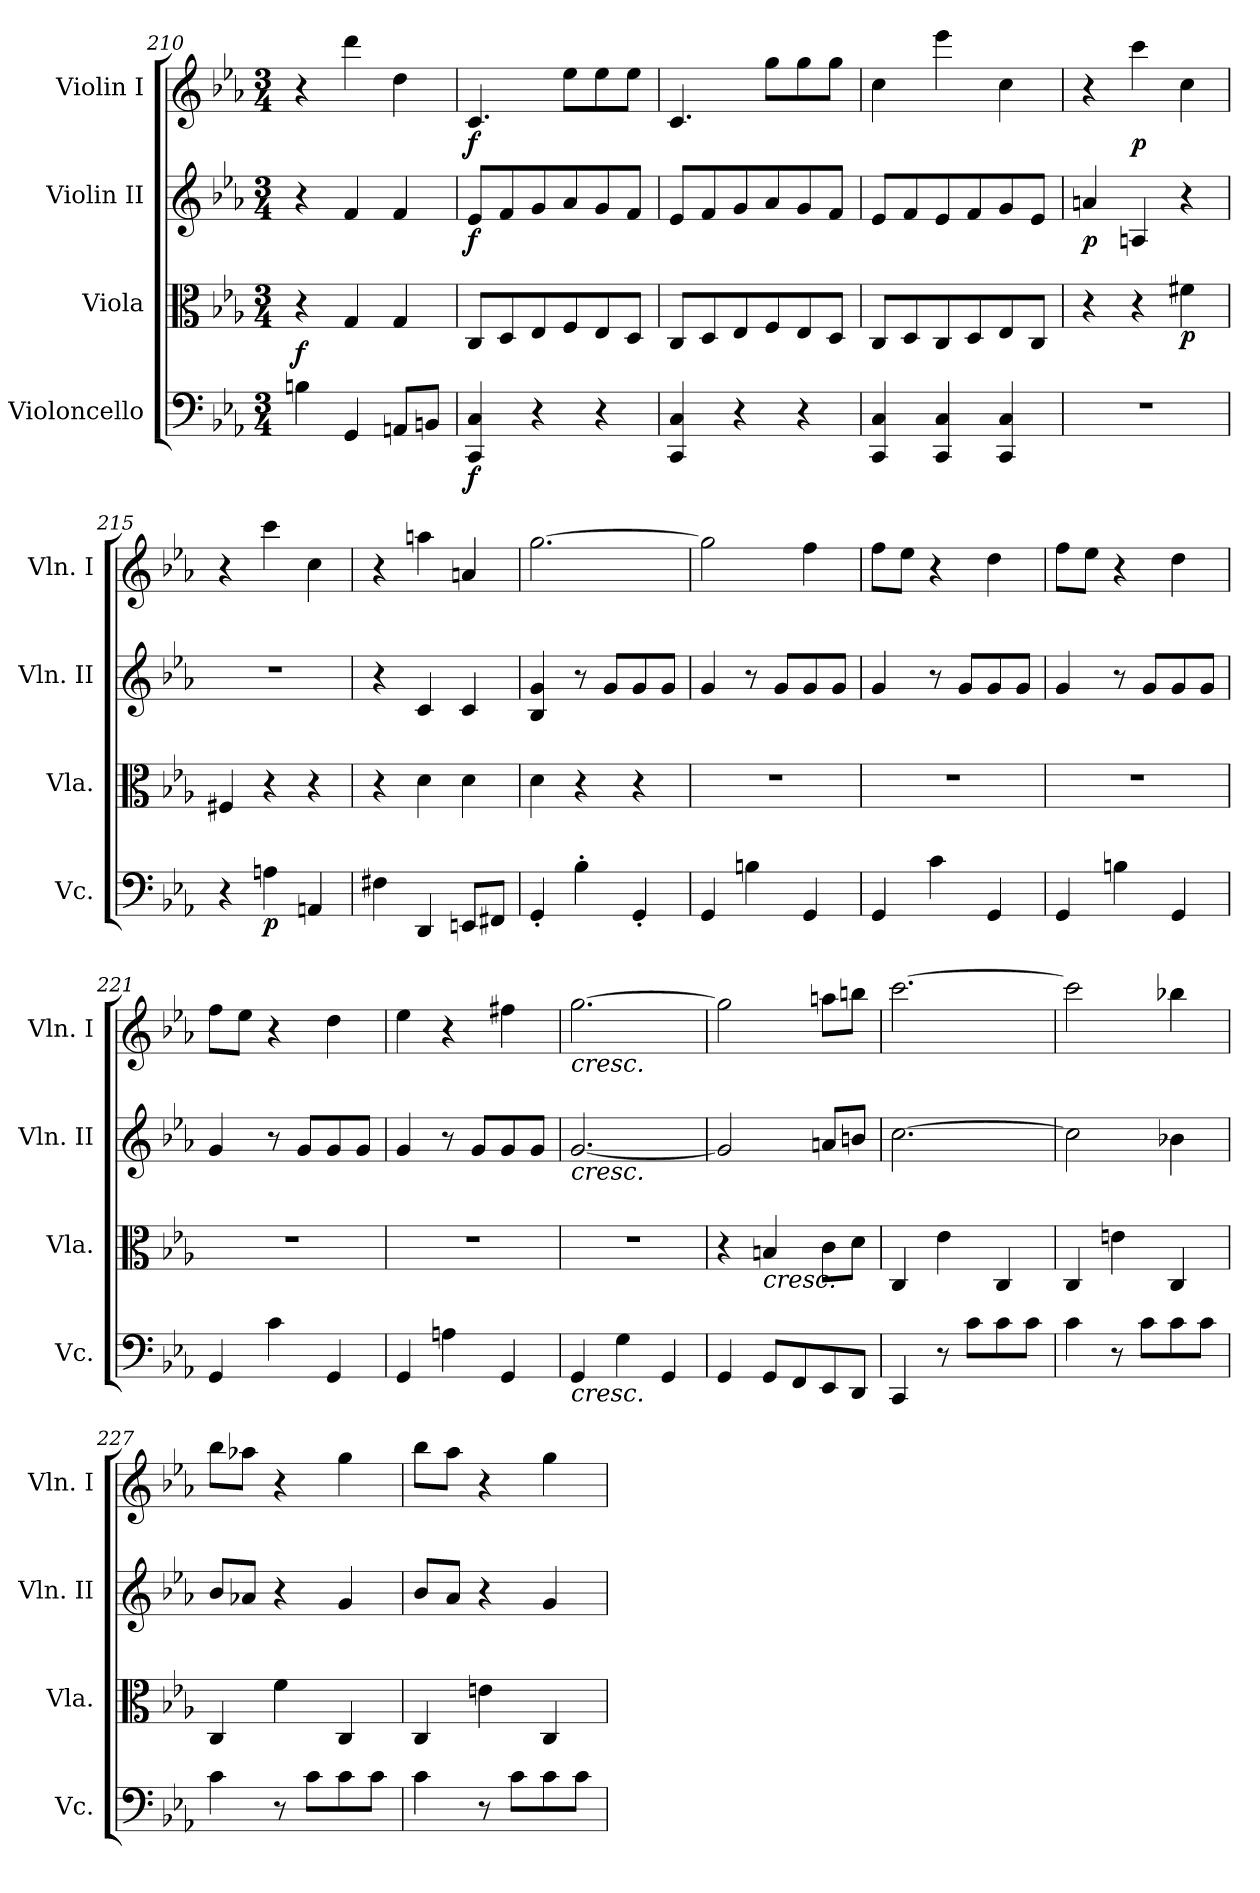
**kern	**dynam	**kern	**dynam	**kern	**dynam	**kern	**dynam
*part4	*part4	*part3	*part3	*part2	*part2	*part1	*part1
*staff4	*staff4	*staff3	*staff3	*staff2	*staff2	*staff1	*staff1
*I"Violoncello	*	*I"Viola	*	*I"Violin II	*	*I"Violin I	*
*I'Vc.	*	*I'Vla.	*	*I'Vln. II	*	*I'Vln. I	*
*clefF4	*	*clefC3	*	*clefG2	*	*clefG2	*
*k[b-e-a-]	*	*k[b-e-a-]	*	*k[b-e-a-]	*	*k[b-e-a-]	*
*c:	*	*c:	*	*c:	*	*c:	*
*M3/4	*	*M3/4	*	*M3/4	*	*M3/4	*
=210	=210	=210	=210	=210	=210	=210	=210
!	!LO:DY:a	!	!	!	!	!	!
4Bn\	f	4r	.	4r	.	4r	.
4GG/	.	4G/	.	4f/	.	4ddd\	.
8AAn/L	.	4G/	.	4f/	.	4dd\	.
8BBn/J	.	.	.	.	.	.	.
=211	=211	=211	=211	=211	=211	=211	=211
!	!LO:DY:b	!	!	!	!LO:DY:b	!	!LO:DY:b
4CC/ 4C/	f	8C/L	.	8e-/L	f	4.c/	f
.	.	8D/	.	8f/	.	.	.
4r	.	8E-/	.	8g/	.	.	.
.	.	8F/	.	8a-/	.	8ee-\L	.
4r	.	8E-/	.	8g/	.	8ee-\	.
.	.	8D/J	.	8f/J	.	8ee-\J	.
=212	=212	=212	=212	=212	=212	=212	=212
4CC/ 4C/	.	8C/L	.	8e-/L	.	4.c/	.
.	.	8D/	.	8f/	.	.	.
4r	.	8E-/	.	8g/	.	.	.
.	.	8F/	.	8a-/	.	8gg\L	.
4r	.	8E-/	.	8g/	.	8gg\	.
.	.	8D/J	.	8f/J	.	8gg\J	.
!!LO:LB:g=z
=213	=213	=213	=213	=213	=213	=213	=213
4CC/ 4C/	.	8C/L	.	8e-/L	.	4cc\	.
.	.	8D/	.	8f/	.	.	.
4CC/ 4C/	.	8C/	.	8e-/	.	4eee-\	.
.	.	8D/	.	8f/	.	.	.
4CC/ 4C/	.	8E-/	.	8g/	.	4cc\	.
.	.	8C/J	.	8e-/J	.	.	.
=214	=214	=214	=214	=214	=214	=214	=214
!	!	!	!	!	!LO:DY:b	!	!
2.r	.	4r	.	4an/	p	4r	.
!	!	!	!	!	!	!	!LO:DY:b
.	.	4r	.	4An/	.	4ccc\	p
!	!	!	!LO:DY:b	!	!	!	!
.	.	4f#X\	p	4r	.	4cc\	.
=215	=215	=215	=215	=215	=215	=215	=215
4r	.	4F#X/	.	2.r	.	4r	.
!	!LO:DY:b	!	!	!	!	!	!
4An\	p	4r	.	.	.	4ccc\	.
4AAn/	.	4r	.	.	.	4cc\	.
=216	=216	=216	=216	=216	=216	=216	=216
4F#X\	.	4r	.	4r	.	4r	.
4DD/	.	4d\	.	4c/	.	4aan\	.
8EEn/L	.	4d\	.	4c/	.	4an/	.
8FF#X/J	.	.	.	.	.	.	.
=217	=217	=217	=217	=217	=217	=217	=217
4GG'/	.	4d\	.	4B-/ 4g/	.	[2.gg\	.
4B-'\	.	4r	.	8r	.	.	.
.	.	.	.	8g/L	.	.	.
4GG'/	.	4r	.	8g/	.	.	.
.	.	.	.	8g/J	.	.	.
=218	=218	=218	=218	=218	=218	=218	=218
4GG/	.	2.r	.	4g/	.	2gg\]	.
4Bn\	.	.	.	8r	.	.	.
.	.	.	.	8g/L	.	.	.
4GG/	.	.	.	8g/	.	4ff\	.
.	.	.	.	8g/J	.	.	.
=219	=219	=219	=219	=219	=219	=219	=219
4GG/	.	2.r	.	4g/	.	8ff\L	.
.	.	.	.	.	.	8ee-\J	.
4c\	.	.	.	8r	.	4r	.
.	.	.	.	8g/L	.	.	.
4GG/	.	.	.	8g/	.	4dd\	.
.	.	.	.	8g/J	.	.	.
!!LO:PB:g=z
=220	=220	=220	=220	=220	=220	=220	=220
4GG/	.	2.r	.	4g/	.	8ff\L	.
.	.	.	.	.	.	8ee-\J	.
4Bn\	.	.	.	8r	.	4r	.
.	.	.	.	8g/L	.	.	.
4GG/	.	.	.	8g/	.	4dd\	.
.	.	.	.	8g/J	.	.	.
=221	=221	=221	=221	=221	=221	=221	=221
4GG/	.	2.r	.	4g/	.	8ff\L	.
.	.	.	.	.	.	8ee-\J	.
4c\	.	.	.	8r	.	4r	.
.	.	.	.	8g/L	.	.	.
4GG/	.	.	.	8g/	.	4dd\	.
.	.	.	.	8g/J	.	.	.
=222	=222	=222	=222	=222	=222	=222	=222
4GG/	.	2.r	.	4g/	.	4ee-\	.
4An\	.	.	.	8r	.	4r	.
.	.	.	.	8g/L	.	.	.
4GG/	.	.	.	8g/	.	4ff#X\	.
.	.	.	.	8g/J	.	.	.
=223	=223	=223	=223	=223	=223	=223	=223
!	!	!	!	!	!	!LO:TX:b:i:t=cresc.	!
!	!	!	!	!LO:TX:b:i:t=cresc.	!	!	!
!LO:TX:b:i:t=cresc.	!	!	!	!	!	!	!
4GG/	.	2.r	.	[2.g/	.	[2.gg\	.
4G\	.	.	.	.	.	.	.
4GG/	.	.	.	.	.	.	.
=224	=224	=224	=224	=224	=224	=224	=224
4GG/	.	4r	.	2g/]	.	2gg\]	.
!	!	!LO:TX:b:i:t=cresc.	!	!	!	!	!
8GG/L	.	4Bn/	.	.	.	.	.
8FF/	.	.	.	.	.	.	.
8EE-/	.	8c\L	.	8an/L	.	8aan\L	.
8DD/J	.	8d\J	.	8bn/J	.	8bbn\J	.
=225	=225	=225	=225	=225	=225	=225	=225
4CC/	.	4C/	.	[2.cc\	.	[2.ccc\	.
8r	.	4e-\	.	.	.	.	.
8c\L	.	.	.	.	.	.	.
8c\	.	4C/	.	.	.	.	.
8c\J	.	.	.	.	.	.	.
=226	=226	=226	=226	=226	=226	=226	=226
4c\	.	4C/	.	2cc\]	.	2ccc\]	.
8r	.	4en\	.	.	.	.	.
8c\L	.	.	.	.	.	.	.
8c\	.	4C/	.	4b-X\	.	4bb-X\	.
8c\J	.	.	.	.	.	.	.
!!LO:PB:g=z
=227	=227	=227	=227	=227	=227	=227	=227
4c\	.	4C/	.	8b-/L	.	8bb-\L	.
.	.	.	.	8a-X/J	.	8aa-X\J	.
8r	.	4f\	.	4r	.	4r	.
8c\L	.	.	.	.	.	.	.
8c\	.	4C/	.	4g/	.	4gg\	.
8c\J	.	.	.	.	.	.	.
=228	=228	=228	=228	=228	=228	=228	=228
4c\	.	4C/	.	8b-/L	.	8bb-\L	.
.	.	.	.	8a-/J	.	8aa-\J	.
8r	.	4en\	.	4r	.	4r	.
8c\L	.	.	.	.	.	.	.
8c\	.	4C/	.	4g/	.	4gg\	.
8c\J	.	.	.	.	.	.	.
=	=	=	=	=	=	=	=
*-	*-	*-	*-	*-	*-	*-	*-
